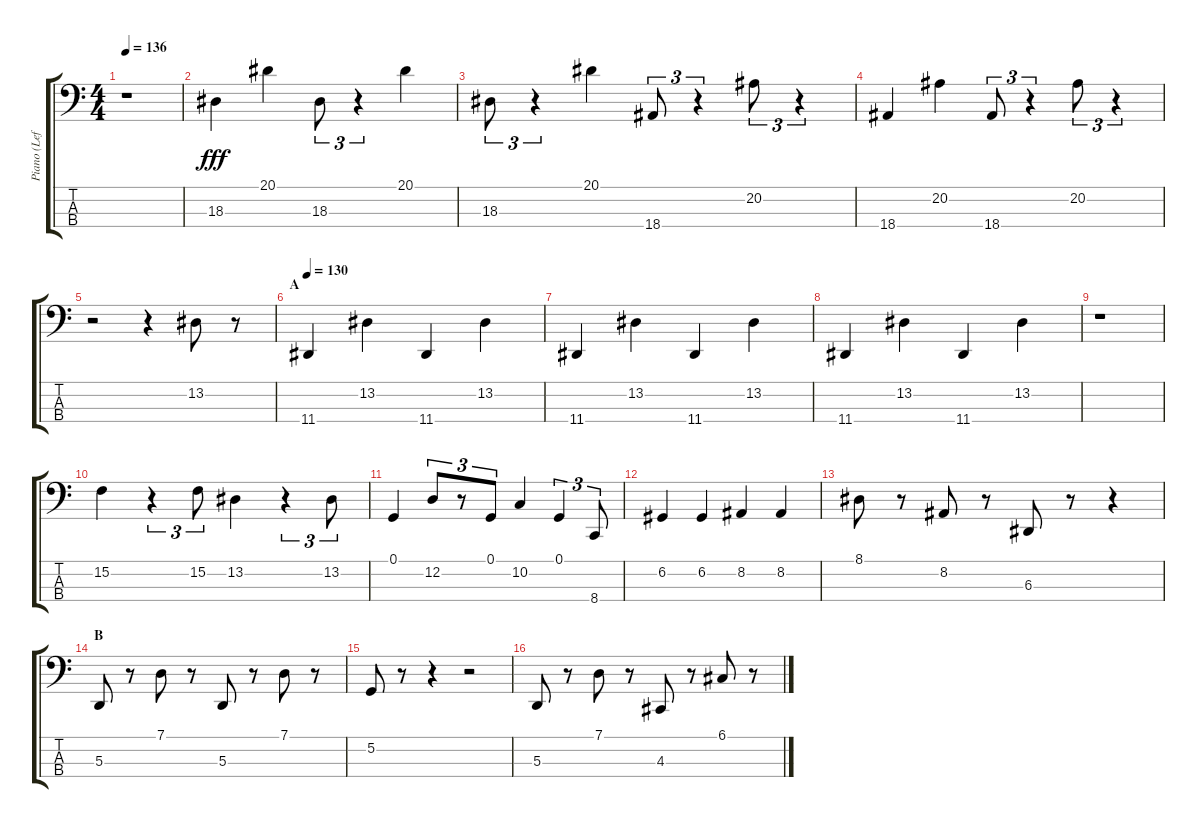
\track ("Piano (Left Hand)" "Piano (Lef") {instrument acousticgrandpiano}
\staff {score tabs}
\tuning (G2 D2 A1 E1) {hide}
\ts (4 4)
\tempo 136
\clef f4
\ks c
r.1{dy fff instrument acousticgrandpiano} |
18.3.4 20.1.4 18.3.8{tu (3 2)} r.4{tu (3 2)} 20.1.4 |
18.3.8{tu (3 2)} r.4{tu (3 2)} 20.1.4 18.4.8{tu (3 2)} r.4{tu (3 2)} 20.2.8{tu (3 2)} r.4{tu (3 2)} |
18.4.4 20.2.4 18.4.8{tu (3 2)} r.4{tu (3 2)} 20.2.8{tu (3 2)} r.4{tu (3 2)} |
r.2 r.4 13.2.8 r.8 |
\section ("" "A")
\tempo 130
11.4.4 13.2.4 11.4.4 13.2.4 |
11.4.4 13.2.4 11.4.4 13.2.4 |
11.4.4 13.2.4 11.4.4 13.2.4 |
r.1 |
15.2.4 r.4{tu (3 2)} 15.2.8{tu (3 2)} 13.2.4 r.4{tu (3 2)} 13.2.8{tu (3 2)} |
0.1.4 12.2.8{tu (3 2)} r.8{tu (3 2)} 0.1.8{tu (3 2)} 10.2.4 0.1.4{tu (3 2)} 8.4.8{tu (3 2)} |
6.2.4 6.2.4 8.2.4 8.2.4 |
8.1.8 r.8 8.2.8 r.8 6.3.8 r.8 r.4 |
\section ("" "B")
5.3.8 r.8 7.1.8 r.8 5.3.8 r.8 7.1.8 r.8 |
5.2.8 r.8 r.4 r.2 |
5.3.8 r.8 7.1.8 r.8 4.3.8 r.8 6.1.8 r.8
